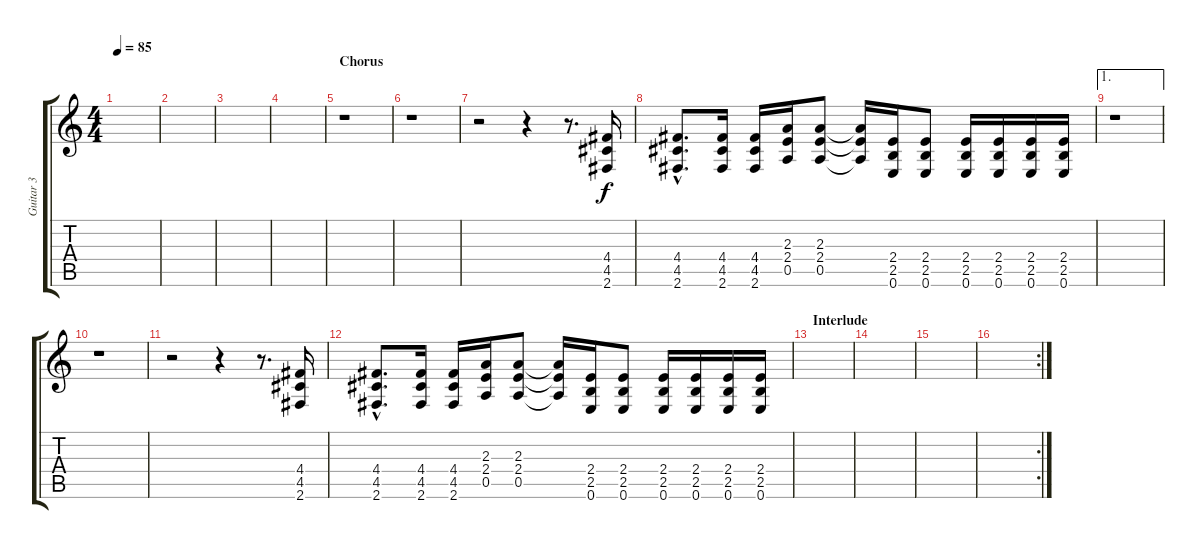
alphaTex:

\track ("Guitar 3" "Guitar 3") {instrument acousticguitarsteel}
\staff {score tabs}
\tuning (E4 B3 G3 D3 A2 E2) {hide}
\ts (4 4)
\tempo 85
\clef g2
\ks c
|
|
|
|
\section ("" "Chorus")
r.1 |
r.1 |
r.2 r.4 r.8{d} (4.4 4.5 2.6).16 |
(4.4{hac} 4.5{hac} 2.6{hac}).8{d} (4.4 4.5 2.6).16 (4.4 4.5 2.6).16 (2.3 2.4 0.5).16 (2.3 2.4 0.5).8 (2.3{t} 2.4{t} 0.5{t}).16 (2.4 2.5 0.6).16 (2.4 2.5 0.6).8 (2.4 2.5 0.6).16 (2.4 2.5 0.6).16 (2.4 2.5 0.6).16 (2.4 2.5 0.6).16 |
\ae 1
r.1 |
r.1 |
r.2 r.4 r.8{d} (4.4 4.5 2.6).16 |
(4.4{hac} 4.5{hac} 2.6{hac}).8{d} (4.4 4.5 2.6).16 (4.4 4.5 2.6).16 (2.3 2.4 0.5).16 (2.3 2.4 0.5).8 (2.3{t} 2.4{t} 0.5{t}).16 (2.4 2.5 0.6).16 (2.4 2.5 0.6).8 (2.4 2.5 0.6).16 (2.4 2.5 0.6).16 (2.4 2.5 0.6).16 (2.4 2.5 0.6).16 |
\section ("" "Interlude")
|
|
|
\rc 2
